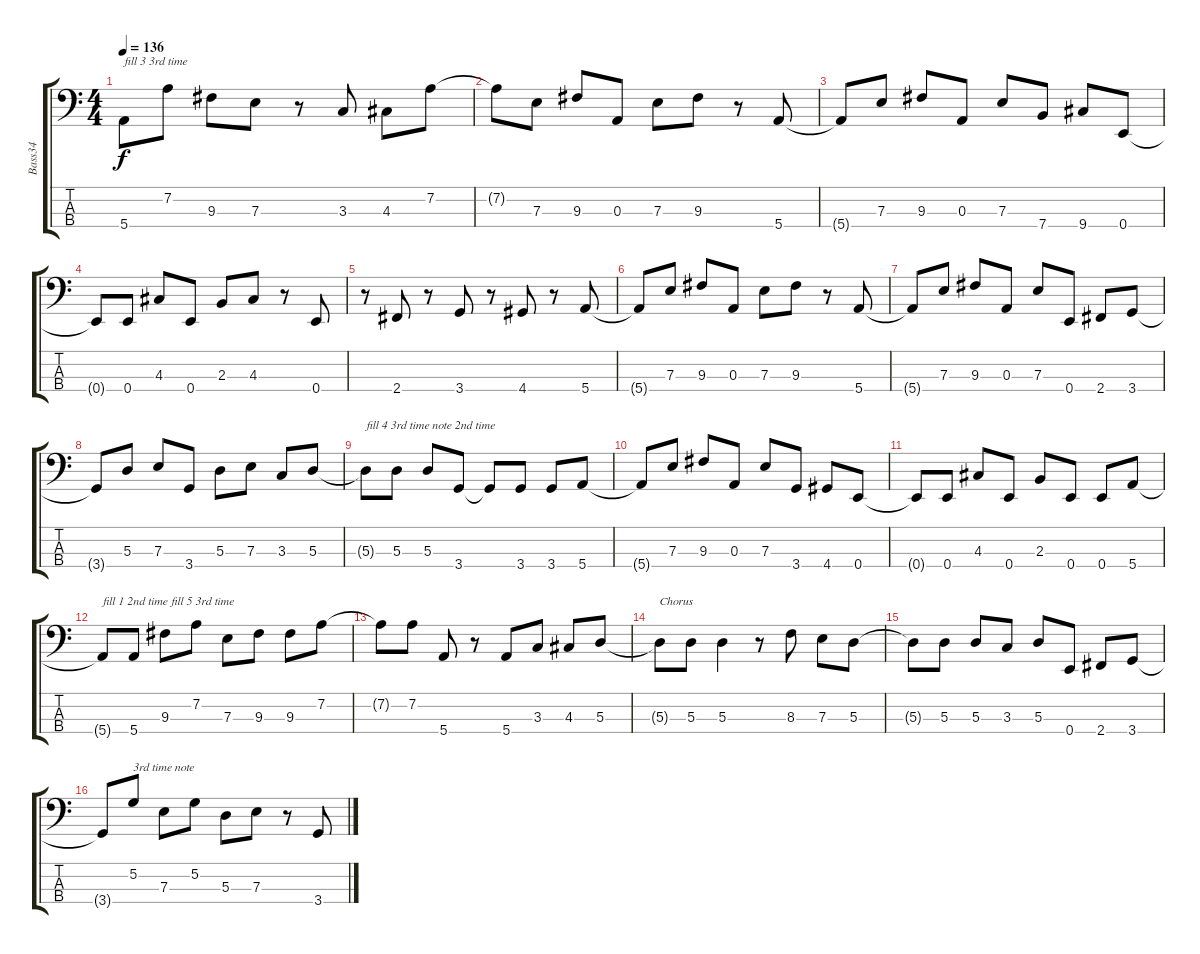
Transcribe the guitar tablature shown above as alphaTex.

\track ("Bass34" "Bass34") {instrument electricbasspick}
\staff {score tabs}
\tuning (G2 D2 A1 E1) {hide}
\ts (4 4)
\tempo 136
\clef f4
\ks c
5.4{t}.8{txt "fill 3 3rd time" dy f} 7.2.8 9.3.8 7.3.8 r.8 3.3.8 4.3.8 7.2.8 |
7.2{t}.8 7.3.8 9.3.8 0.3.8 7.3.8 9.3.8 r.8 5.4.8 |
5.4{t}.8 7.3.8 9.3.8 0.3.8 7.3.8 7.4.8 9.4.8 0.4.8 |
0.4{t}.8 0.4.8 4.3.8 0.4.8 2.3.8 4.3.8 r.8 0.4.8 |
r.8 2.4.8 r.8 3.4.8 r.8 4.4.8 r.8 5.4.8 |
5.4{t}.8 7.3.8 9.3.8 0.3.8 7.3.8 9.3.8 r.8 5.4.8 |
5.4{t}.8 7.3.8 9.3.8 0.3.8 7.3.8 0.4.8 2.4.8 3.4.8 |
3.4{t}.8 5.3.8 7.3.8 3.4.8 5.3.8 7.3.8 3.3.8 5.3.8 |
5.3{t}.8{txt "fill 4 3rd time note 2nd time"} 5.3.8 5.3.8 3.4.8 3.4{t}.8 3.4.8 3.4.8 5.4.8 |
5.4{t}.8 7.3.8 9.3.8 0.3.8 7.3.8 3.4.8 4.4.8 0.4.8 |
0.4{t}.8 0.4.8 4.3.8 0.4.8 2.3.8 0.4.8 0.4.8 5.4.8 |
5.4{t}.8{txt "fill 1 2nd time fill 5 3rd time"} 5.4.8 9.3.8 7.2.8 7.3.8 9.3.8 9.3.8 7.2.8 |
7.2{t}.8 7.2.8 5.4.8 r.8 5.4.8 3.3.8 4.3.8 5.3.8 |
5.3{t}.8{txt "Chorus"} 5.3.8 5.3.4 r.8 8.3.8 7.3.8 5.3.8 |
5.3{t}.8 5.3.8 5.3.8 3.3.8 5.3.8 0.4.8 2.4.8 3.4.8 |
3.4{t}.8 5.2.8{txt "3rd time note"} 7.3.8 5.2.8 5.3.8 7.3.8 r.8 3.4.8
